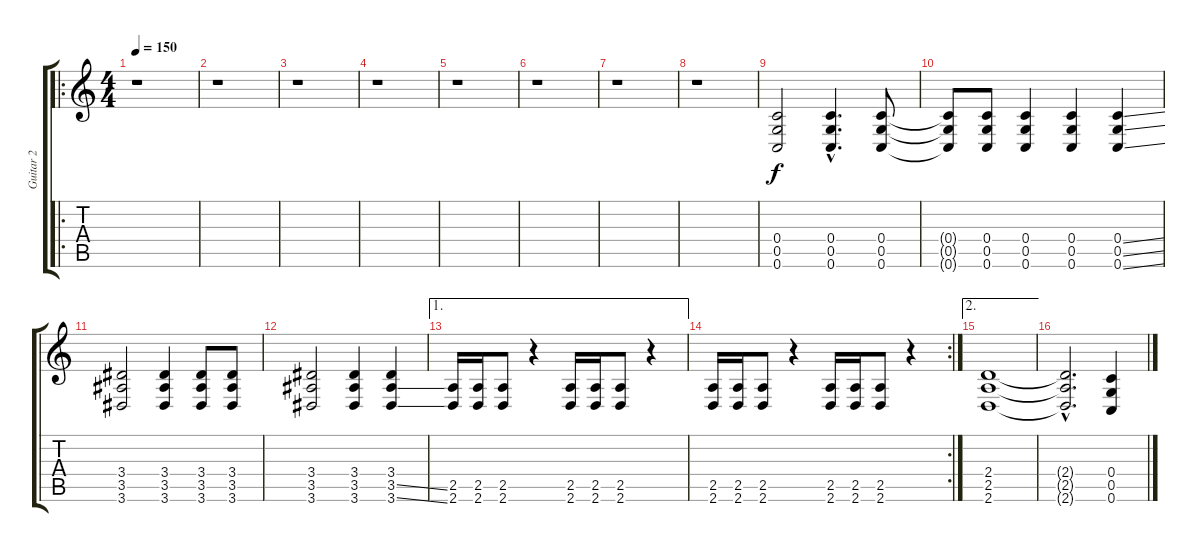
\track ("Guitar 2" "Guitar 2") {instrument distortionguitar}
\staff {score tabs}
\tuning (D4 A3 F3 C3 G2 C2) {hide}
\ro
\ts (4 4)
\tempo 150
\clef g2
\ks c
r.1{dy f} |
r.1 |
r.1 |
r.1 |
r.1 |
r.1 |
r.1 |
r.1 |
(0.4 0.5 0.6).2 (0.4{hac} 0.5{hac} 0.6{hac}).4{d} (0.4 0.5 0.6).8 |
(0.4{t} 0.5{t} 0.6{t}).8 (0.4 0.5 0.6).8 (0.4 0.5 0.6).4 (0.4 0.5 0.6).4 (0.4{ss} 0.5{ss} 0.6{ss}).4 |
(3.4 3.5 3.6).2 (3.4 3.5 3.6).4 (3.4 3.5 3.6).8 (3.4 3.5 3.6).8 |
(3.4 3.5 3.6).2 (3.4 3.5 3.6).4 (3.4 3.5{ss} 3.6{ss}).4 |
\ae 1
(2.5 2.6).16 (2.5 2.6).16 (2.5 2.6).8 r.4 (2.5 2.6).16 (2.5 2.6).16 (2.5 2.6).8 r.4 |
\rc 2
(2.5 2.6).16 (2.5 2.6).16 (2.5 2.6).8 r.4 (2.5 2.6).16 (2.5 2.6).16 (2.5 2.6).8 r.4 |
\ae 2
(2.4 2.5 2.6).1 |
(2.4{hac t} 2.5{hac t} 2.6{hac t}).2{d} (0.4 0.5 0.6).4
